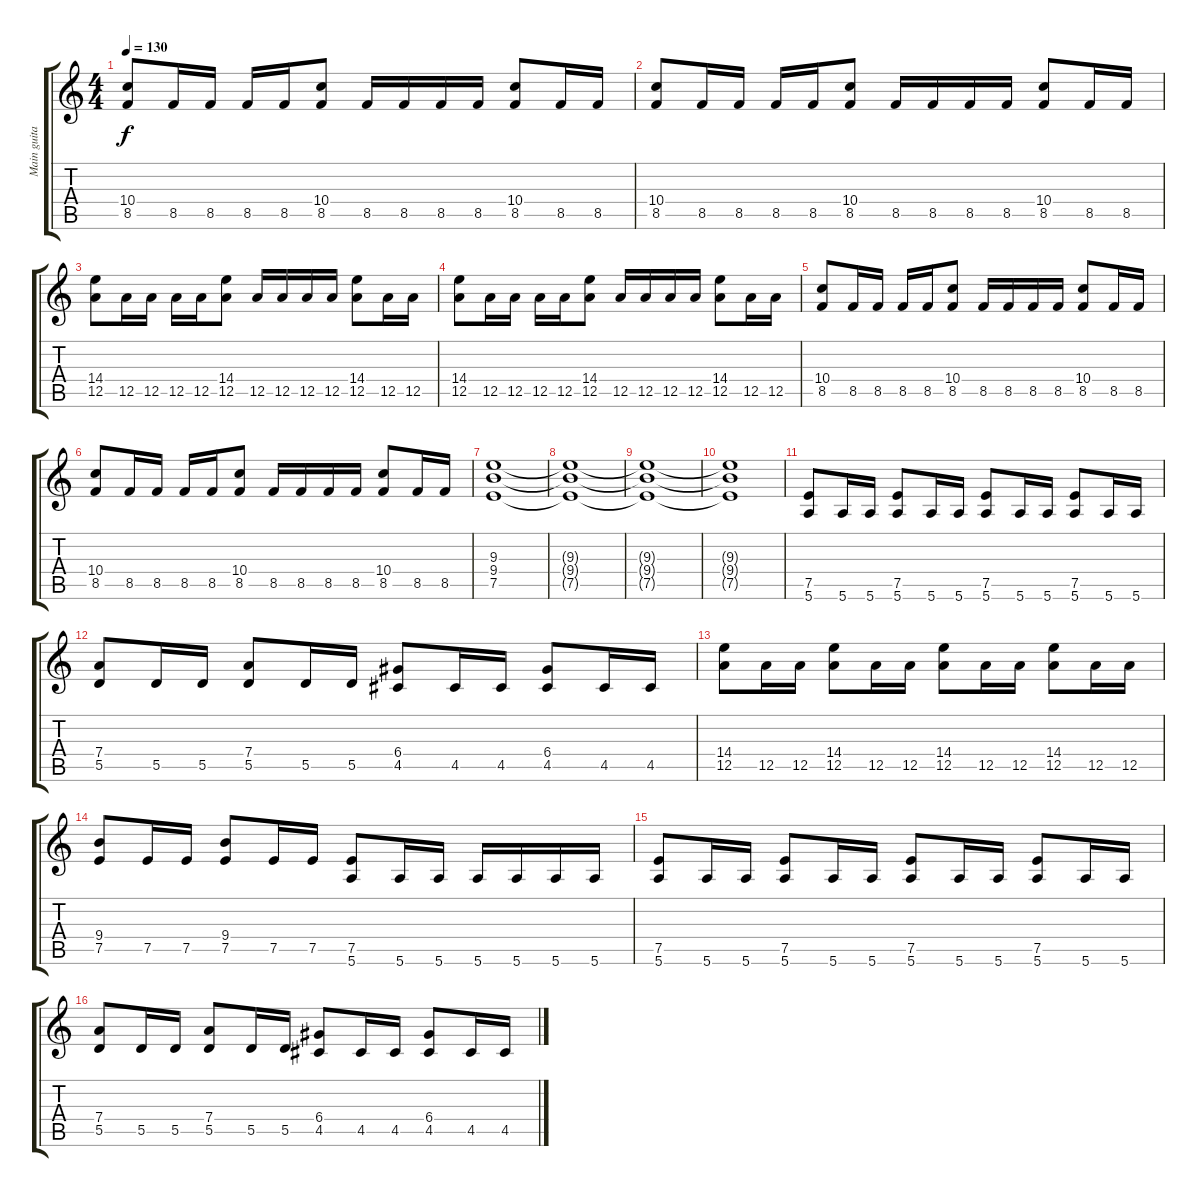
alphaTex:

\track ("Main guitar" "Main guita") {instrument distortionguitar}
\staff {score tabs}
\tuning (E4 B3 G3 D3 A2 E2) {hide}
\ts (4 4)
\tempo 130
\clef g2
\ks c
(10.4 8.5).8{dy f} 8.5.16 8.5.16 8.5.16 8.5.16 (10.4 8.5).8 8.5.16 8.5.16 8.5.16 8.5.16 (10.4 8.5).8 8.5.16 8.5.16 |
(10.4 8.5).8 8.5.16 8.5.16 8.5.16 8.5.16 (10.4 8.5).8 8.5.16 8.5.16 8.5.16 8.5.16 (10.4 8.5).8 8.5.16 8.5.16 |
(14.4 12.5).8 12.5.16 12.5.16 12.5.16 12.5.16 (14.4 12.5).8 12.5.16 12.5.16 12.5.16 12.5.16 (14.4 12.5).8 12.5.16 12.5.16 |
(14.4 12.5).8 12.5.16 12.5.16 12.5.16 12.5.16 (14.4 12.5).8 12.5.16 12.5.16 12.5.16 12.5.16 (14.4 12.5).8 12.5.16 12.5.16 |
(10.4 8.5).8 8.5.16 8.5.16 8.5.16 8.5.16 (10.4 8.5).8 8.5.16 8.5.16 8.5.16 8.5.16 (10.4 8.5).8 8.5.16 8.5.16 |
(10.4 8.5).8 8.5.16 8.5.16 8.5.16 8.5.16 (10.4 8.5).8 8.5.16 8.5.16 8.5.16 8.5.16 (10.4 8.5).8 8.5.16 8.5.16 |
(9.3 9.4 7.5).1 |
(9.3{t} 9.4{t} 7.5{t}).1 |
(9.3{t} 9.4{t} 7.5{t}).1 |
(9.3{t} 9.4{t} 7.5{t}).1 |
(7.5 5.6).8 5.6.16 5.6.16 (7.5 5.6).8 5.6.16 5.6.16 (7.5 5.6).8 5.6.16 5.6.16 (7.5 5.6).8 5.6.16 5.6.16 |
(7.4 5.5).8 5.5.16 5.5.16 (7.4 5.5).8 5.5.16 5.5.16 (6.4 4.5).8 4.5.16 4.5.16 (6.4 4.5).8 4.5.16 4.5.16 |
(14.4 12.5).8 12.5.16 12.5.16 (14.4 12.5).8 12.5.16 12.5.16 (14.4 12.5).8 12.5.16 12.5.16 (14.4 12.5).8 12.5.16 12.5.16 |
(9.4 7.5).8 7.5.16 7.5.16 (9.4 7.5).8 7.5.16 7.5.16 (7.5 5.6).8 5.6.16 5.6.16 5.6.16 5.6.16 5.6.16 5.6.16 |
(7.5 5.6).8 5.6.16 5.6.16 (7.5 5.6).8 5.6.16 5.6.16 (7.5 5.6).8 5.6.16 5.6.16 (7.5 5.6).8 5.6.16 5.6.16 |
(7.4 5.5).8 5.5.16 5.5.16 (7.4 5.5).8 5.5.16 5.5.16 (6.4 4.5).8 4.5.16 4.5.16 (6.4 4.5).8 4.5.16 4.5.16
